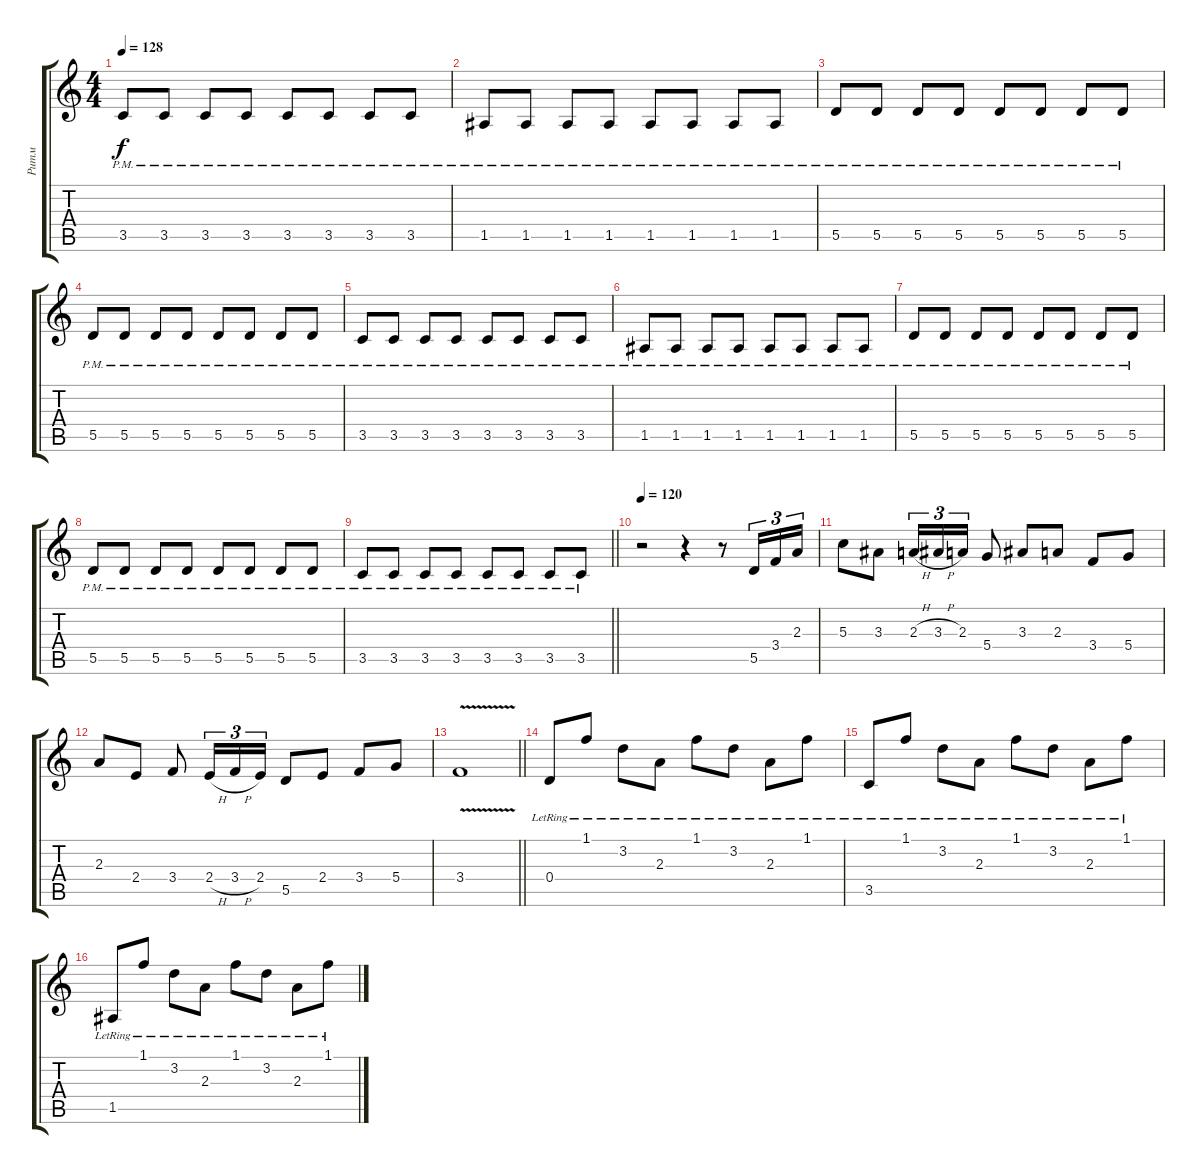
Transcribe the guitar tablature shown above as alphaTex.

\track ("Ритм" "Ритм") {instrument acousticguitarsteel}
\staff {score tabs}
\tuning (E4 B3 G3 D3 A2 E2) {hide}
\ts (4 4)
\tempo 128
\clef g2
\ks c
3.5{pm}.8{dy f} 3.5{pm}.8 3.5{pm}.8 3.5{pm}.8 3.5{pm}.8 3.5{pm}.8 3.5{pm}.8 3.5{pm}.8 |
1.5{pm}.8 1.5{pm}.8 1.5{pm}.8 1.5{pm}.8 1.5{pm}.8 1.5{pm}.8 1.5{pm}.8 1.5{pm}.8 |
5.5{pm}.8 5.5{pm}.8 5.5{pm}.8 5.5{pm}.8 5.5{pm}.8 5.5{pm}.8 5.5{pm}.8 5.5{pm}.8 |
5.5{pm}.8 5.5{pm}.8 5.5{pm}.8 5.5{pm}.8 5.5{pm}.8 5.5{pm}.8 5.5{pm}.8 5.5{pm}.8 |
3.5{pm}.8 3.5{pm}.8 3.5{pm}.8 3.5{pm}.8 3.5{pm}.8 3.5{pm}.8 3.5{pm}.8 3.5{pm}.8 |
1.5{pm}.8 1.5{pm}.8 1.5{pm}.8 1.5{pm}.8 1.5{pm}.8 1.5{pm}.8 1.5{pm}.8 1.5{pm}.8 |
5.5{pm}.8 5.5{pm}.8 5.5{pm}.8 5.5{pm}.8 5.5{pm}.8 5.5{pm}.8 5.5{pm}.8 5.5{pm}.8 |
5.5{pm}.8 5.5{pm}.8 5.5{pm}.8 5.5{pm}.8 5.5{pm}.8 5.5{pm}.8 5.5{pm}.8 5.5{pm}.8 |
\barLineRight lightlight
3.5{pm}.8 3.5{pm}.8 3.5{pm}.8 3.5{pm}.8 3.5{pm}.8 3.5{pm}.8 3.5{pm}.8 3.5{pm}.8 |
\tempo 120
r.2 r.4{instrument acousticguitarsteel} r.8 5.5.16{tu (3 2)} 3.4.16{tu (3 2)} 2.3.16{tu (3 2)} |
5.3.8 3.3.8 2.3{h}.16{tu (3 2)} 3.3{h}.16{tu (3 2)} 2.3.16{tu (3 2)} 5.4.8 3.3.8 2.3.8 3.4.8 5.4.8 |
2.3.8 2.4.8 3.4.8 2.4{h}.16{tu (3 2)} 3.4{h}.16{tu (3 2)} 2.4.16{tu (3 2)} 5.5.8 2.4.8 3.4.8 5.4.8 |
\barLineRight lightlight
3.4{v}.1 |
0.4{lr}.8 1.1{lr}.8 3.2{lr}.8 2.3{lr}.8 1.1{lr}.8 3.2{lr}.8 2.3{lr}.8 1.1{lr}.8 |
3.5{lr}.8 1.1{lr}.8 3.2{lr}.8 2.3{lr}.8 1.1{lr}.8 3.2{lr}.8 2.3{lr}.8 1.1{lr}.8 |
1.5{lr}.8 1.1{lr}.8 3.2{lr}.8 2.3{lr}.8 1.1{lr}.8 3.2{lr}.8 2.3{lr}.8 1.1{lr}.8
